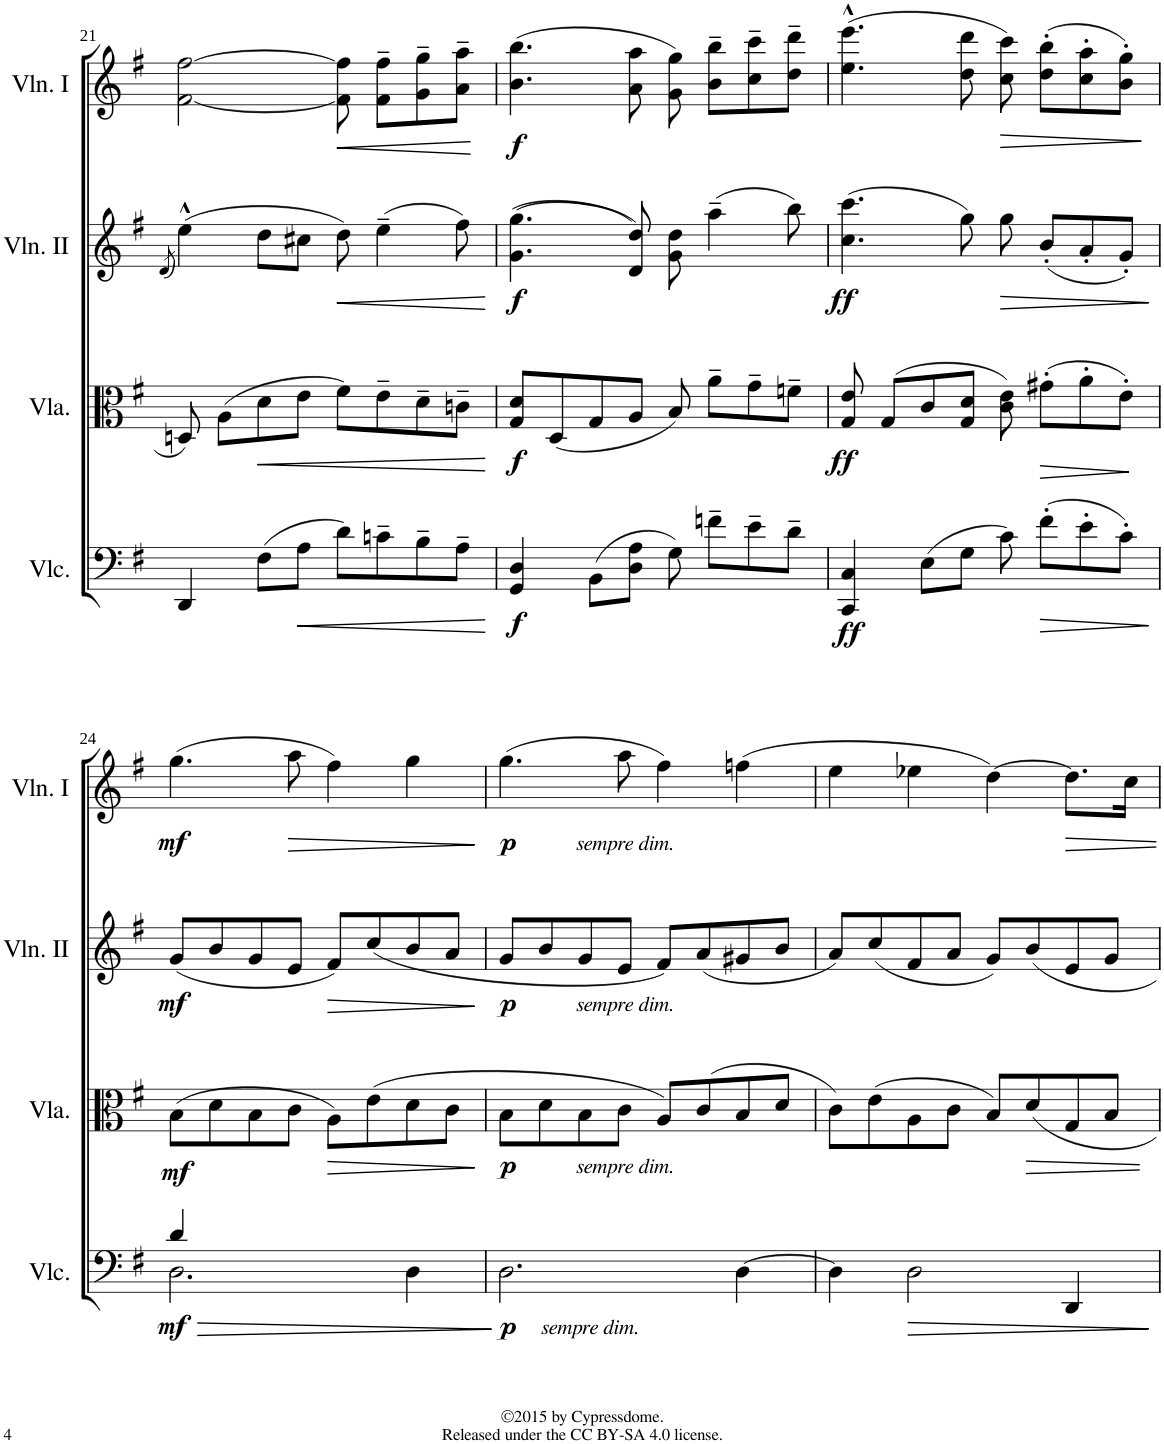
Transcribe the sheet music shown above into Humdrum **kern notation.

**kern	**dynam	**kern	**dynam	**kern	**dynam	**kern	**dynam
*part4	*part4	*part3	*part3	*part2	*part2	*part1	*part1
*staff4	*staff4	*staff3	*staff3	*staff2	*staff2	*staff1	*staff1
*I"Violoncello	*	*I"Viola	*	*I"Violin II	*	*I"Violin I	*
*I'Vlc.	*	*I'Vla.	*	*I'Vln. II	*	*I'Vln. I	*
!!LO:PB:g=z
*clefF4	*	*clefC3	*	*clefG2	*	*clefG2	*
*k[f#]	*	*k[f#]	*	*k[f#]	*	*k[f#]	*
*M4/4	*	*M4/4	*	*M4/4	*	*M4/4	*
=21	=21	=21	=21	=21	=21	=21	=21
.	.	.	.	(8qd/	.	.	.
4DD/	.	8Dn/	.	(4ee^^\)	.	[2f#\ [2ff#\	.
.	.	(8A\L	.	.	.	.	.
!	!	!	!LO:HP:b	!	!	!	!
(8F#\L	.	8d\	<	8dd\L	.	.	.
!	!LO:HP:b	!	!	!	!	!	!
8A\J	<	8e\J	.	8cc#X\J	.	.	.
!	!	!	!	!	!LO:HP:b	!	!LO:HP:b
8d\L)	.	8f#\L)	.	8dd\)	<	8f#\] 8ff#\]	<
8cn~\	.	8e~\	.	(4ee~\	.	8f#\~ 8ff#\~L	.
8B~\	.	8d~\	.	.	.	8g\~ 8gg\~	.
8A~\J	.	8cn~\J	.	8ff#\)	.	8a\~ 8aa\~J	.
.	[	.	[	.	[	.	[
=22	=22	=22	=22	=22	=22	=22	=22
!	!LO:DY:b	!	!LO:DY:b	!	!LO:DY:b	!	!LO:DY:b
4GG/ 4D/	f	8G/ 8d/L	f	((4.g\ 4.gg\	f	(4.b\ 4.bb\	f
.	.	(8D/	.	.	.	.	.
(8BB\L	.	8G/	.	.	.	.	.
8D\ 8A\J	.	8A/J	.	8d/ 8dd/))	.	8a\ 8aa\	.
8G\)	.	8B/)	.	8g\ 8dd\	.	8g\ 8gg\)	.
8fn~\L	.	8a~\L	.	(4aa~\	.	8b\~ 8bb\~L	.
8e~\	.	8g~\	.	.	.	8cc\~ 8ccc\~	.
8d~\J	.	8fn~\J	.	8bb\)	.	8dd\~ 8ddd\~J	.
=23	=23	=23	=23	=23	=23	=23	=23
!	!LO:DY:b	!	!LO:DY:b	!	!LO:DY:b	!	!
4CC/ 4C/	ff	8G/ 8e/	ff	(4.cc\ 4.ccc\	ff	(4.ee\^^ 4.eee\^^	.
.	.	(8G/L	.	.	.	.	.
(8E\L	.	8c/	.	.	.	.	.
8G\J	.	8G/ 8d/J	.	8gg\)	.	8dd\ 8ddd\	.
!	!	!	!	!	!LO:HP:b	!	!LO:HP:b
8c\)	.	8c\ 8e\)	.	8gg\	>	8cc\ 8ccc\)	>
!	!LO:HP:b	!	!LO:HP:b	!	!	!	!
(8f#'\L	>	(8g#X'\L	>	(8b'/L	.	(8dd\' 8bb\'L	.
8e'\	.	8a'\	.	8a'/	.	8cc\' 8aa\'	.
8c'\J)	.	8e'\J)	.	8g'/J)	.	8b\' 8gg\'J)	.
.	]	.	]	.	]	.	]
!!LO:LB:g=z
=24	=24	=24	=24	=24	=24	=24	=24
!	!LO:HP:b	!	!	!	!	!	!
*^	*	*	*	*	*	*	*
!	!	!LO:DY:n=1:b	!	!LO:DY:b	!	!LO:DY:b	!	!LO:DY:b
4d/	2.D\	> mf	(8B\L	mf	(8g/L	mf	(4.gg\	mf
.	.	.	8d\	.	8b/	.	.	.
4ryy	.	.	8B\	.	8g/	.	.	.
!	!	!	!	!	!	!	!	!LO:HP:b
.	.	.	8c\J	.	8e/J	.	8aa\	>
!	!	!	!	!LO:HP:b	!	!LO:HP:b	!	!
2ryy	.	.	8A\L)	>	8f#/L)	>	4ff#\)	.
.	.	.	(8e\	.	(8cc/	.	.	.
.	4D\	.	8d\	.	8b/	.	4gg\	.
.	.	.	8c\J	.	8a/J	.	.	.
*v	*v	*	*	*	*	*	*	*
.	]	.	]	.	]	.	]
=25	=25	=25	=25	=25	=25	=25	=25
!	!LO:DY:b	!	!	!	!	!	!
!	!LO:DY:n=1:b	!	!LO:DY:b	!	!LO:DY:b	!	!LO:DY:b
2.D\	p other-dynamics	8B\L	p	8g/L	p	(4.gg\	p
.	.	8d\	.	8b/	.	.	.
.	.	8B\	.	8g/	.	.	.
!	!	!	!LO:DY:b	!	!LO:DY:b	!	!LO:DY:b
.	.	8c\J	other-dynamics	8e/J	other-dynamics	8aa\	other-dynamics
.	.	8A/L)	.	8f#/L)	.	4ff#\)	.
.	.	(8c/	.	(8a/	.	.	.
[4D\	.	8B/	.	8g#X/	.	(4ffn\	.
.	.	8d/J	.	8b/J	.	.	.
=26	=26	=26	=26	=26	=26	=26	=26
4D\]	.	8c\L)	.	8a/L)	.	4ee\	.
.	.	(8e\	.	(8cc/	.	.	.
!	!LO:HP:b	!	!	!	!	!	!
2D\	>	8A\	.	8f#/	.	4ee-X\	.
.	.	8c\J	.	8a/J	.	.	.
.	.	8B/L)	.	8g/L)	.	[4dd\)	.
.	.	8d/	.	8b/	.	.	.
4DD/	.	8G/	.	8e/	.	8.dd\L]	.
.	.	8B/J	.	8g/J	.	.	.
.	.	.	.	.	.	16cc\Jk	.
.	]	.	.	.	.	.	.
=	=	=	=	=	=	=	=
*-	*-	*-	*-	*-	*-	*-	*-
